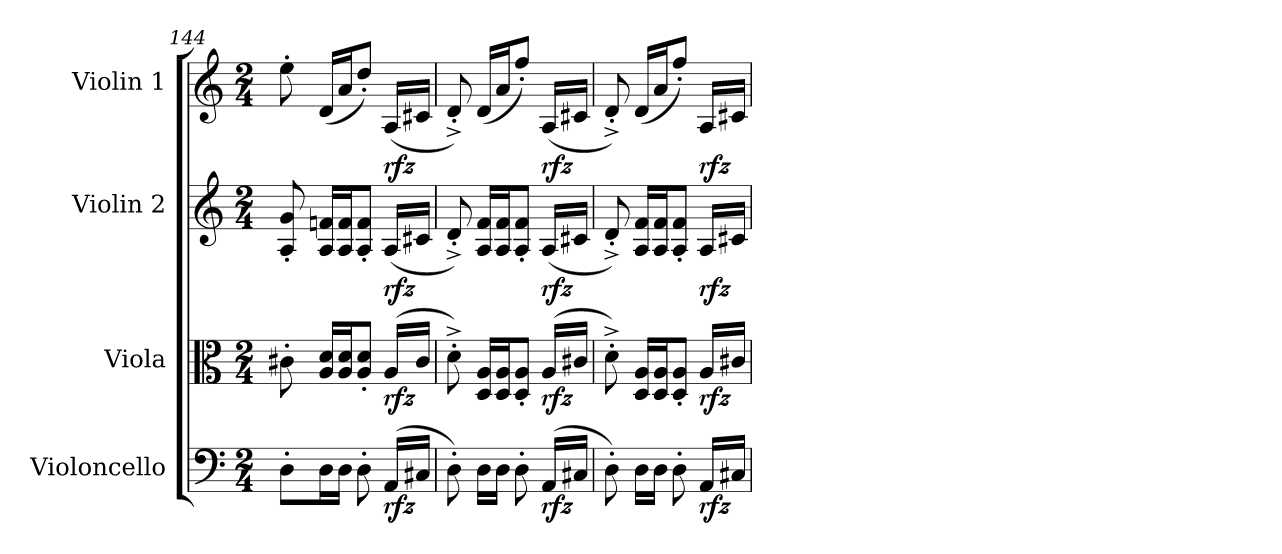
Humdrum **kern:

**kern	**dynam	**kern	**dynam	**kern	**dynam	**kern	**dynam
*part4	*part4	*part3	*part3	*part2	*part2	*part1	*part1
*staff4	*staff4	*staff3	*staff3	*staff2	*staff2	*staff1	*staff1
*I"Violoncello	*	*I"Viola	*	*I"Violin 2	*	*I"Violin 1	*
*I'Vc	*	*I'Vla	*	*I'Vln	*	*I'Vln	*
*clefF4	*	*clefC3	*	*clefG2	*	*clefG2	*
*k[]	*	*k[]	*	*k[]	*	*k[]	*
*M2/4	*	*M2/4	*	*M2/4	*	*M2/4	*
=144	=144	=144	=144	=144	=144	=144	=144
8D'\L	.	8c#X'\	.	8A/' 8g/'	.	8ee'\	.
16D\L	.	16A/ 16d/LL	.	16A/ 16fn/LL	.	(16d/LL	.
16D\JJ	.	16A/ 16d/J	.	16A/ 16f/J	.	16a/J	.
8D'\	.	8A/' 8d/'J	.	8A/' 8f/'J	.	8dd'/J)	.
!	!LO:DY:b	!	!LO:DY:b	!	!LO:DY:b	!	!LO:DY:b
(16AA/LL	rfz	(>16A/LL	rfz	(16A/LL	rfz	(16A/LL	rfz
16C#X/JJ	.	16c#/JJ	.	16c#X/JJ	.	16c#X/JJ	.
=145	=145	=145	=145	=145	=145	=145	=145
8D'\)	.	8d'^\)	.	8d'^/)	.	8d'^/)	.
16D\LL	.	16D/ 16A/LL	.	16A/ 16f/LL	.	(16d/LL	.
16D\JJ	.	16D/ 16A/J	.	16A/ 16f/J	.	16a/J	.
8D'\	.	8D/' 8A/'J	.	8A/' 8f/'J	.	8ff'/J)	.
!	!LO:DY:b	!	!LO:DY:b	!	!LO:DY:b	!	!LO:DY:b
(16AA/LL	rfz	(>16A/LL	rfz	(16A/LL	rfz	(16A/LL	rfz
16C#X/JJ	.	16c#X/JJ	.	16c#X/JJ	.	16c#X/JJ	.
=146	=146	=146	=146	=146	=146	=146	=146
8D'\)	.	8d'^\)	.	8d'^/)	.	8d'^/)	.
16D\LL	.	16D/ 16A/LL	.	16A/ 16f/LL	.	(16d/LL	.
16D\JJ	.	16D/ 16A/J	.	16A/ 16f/J	.	16a/J	.
8D'\	.	8D/' 8A/'J	.	8A/' 8f/'J	.	8ff'/J)	.
!	!LO:DY:b	!	!LO:DY:b	!	!LO:DY:b	!	!LO:DY:b
16AA/LL	rfz	16A/LL	rfz	16A/LL	rfz	16A/LL	rfz
16C#X/JJ	.	16c#X/JJ	.	16c#X/JJ	.	16c#X/JJ	.
=	=	=	=	=	=	=	=
*-	*-	*-	*-	*-	*-	*-	*-
